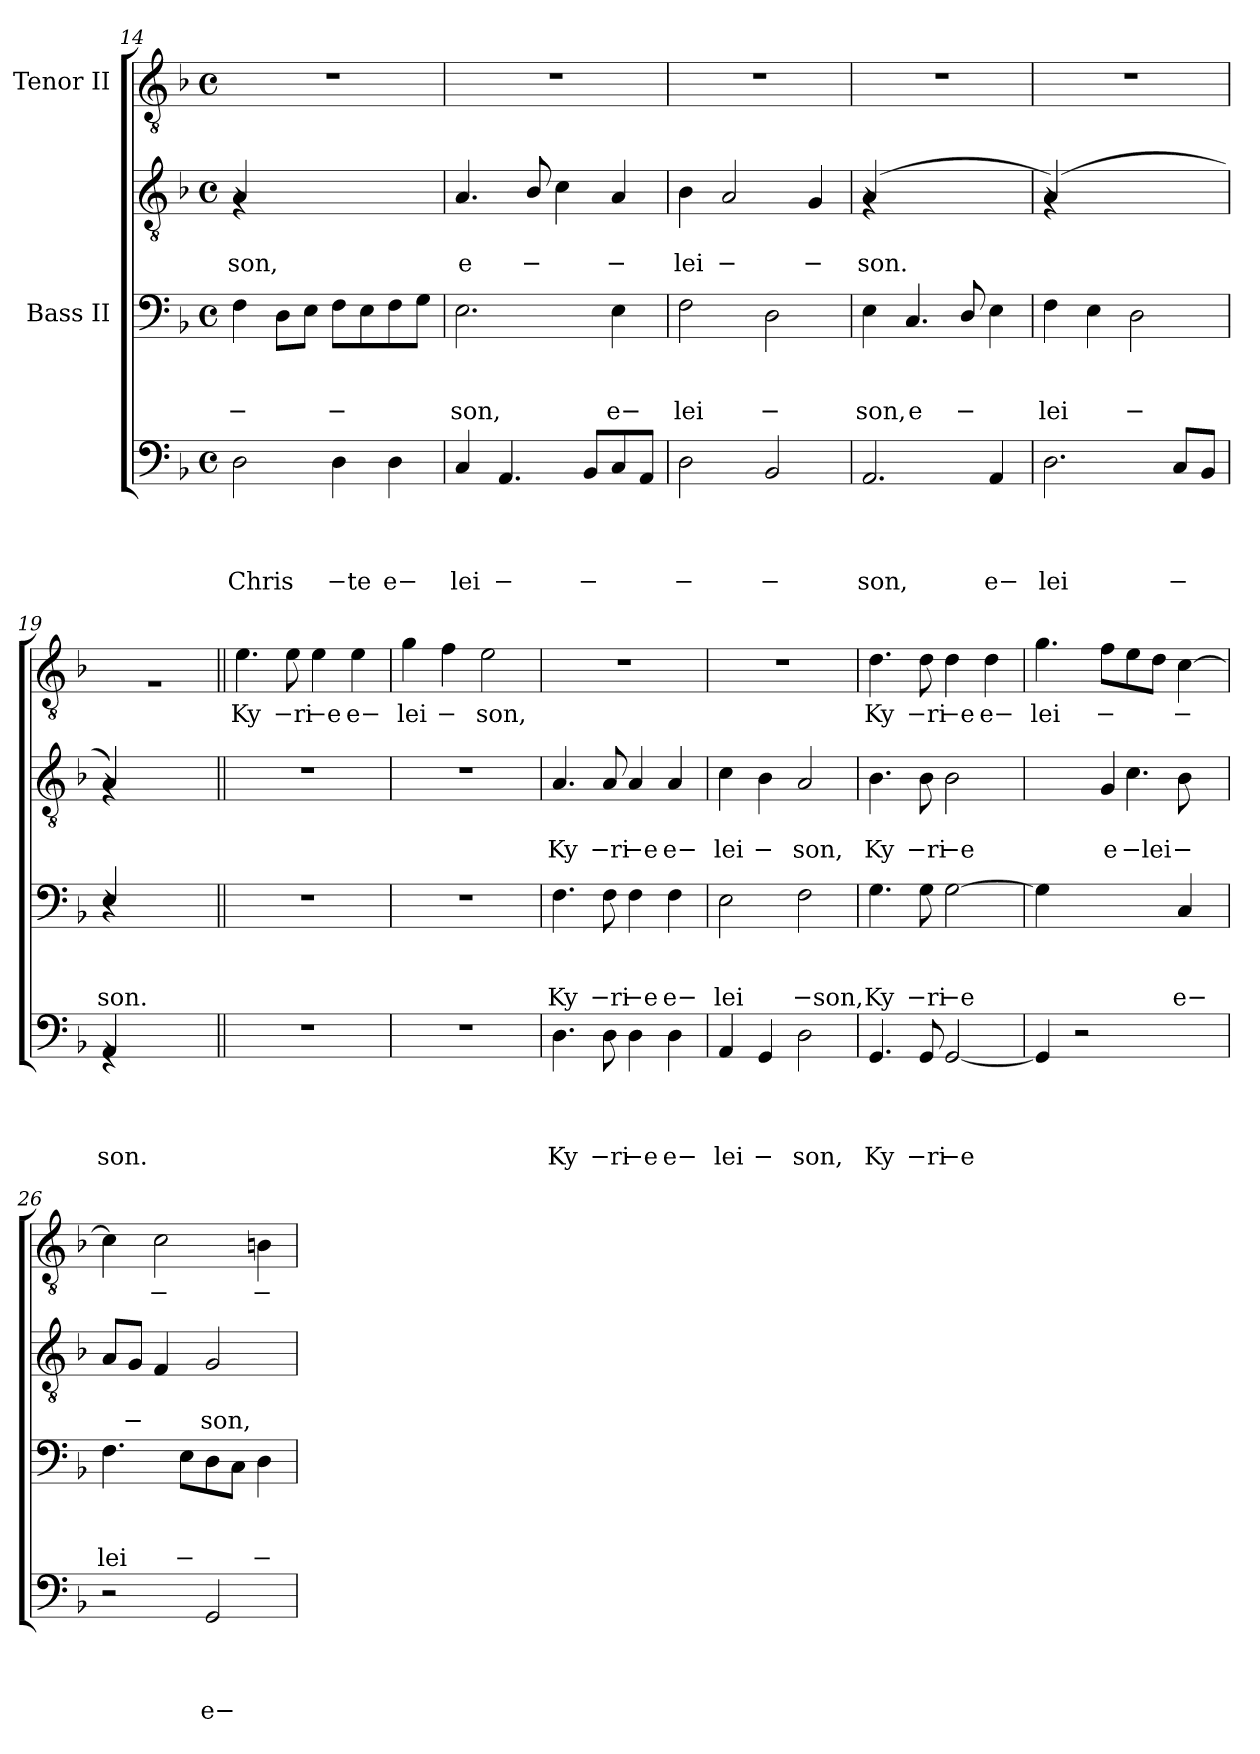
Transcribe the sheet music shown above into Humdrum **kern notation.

**kern	**text	**text	**text	**text	**kern	**text	**text	**text	**kern	**text	**text	**kern	**text
*part4	*part4	*part4	*part4	*part4	*part3	*part3	*part3	*part3	*part2	*part2	*part2	*part1	*part1
*staff4	*staff4	*staff4	*staff4	*staff4	*staff3	*staff3	*staff3	*staff3	*staff2	*staff2	*staff2	*staff1	*staff1
*	*	*	*	*	*I"Bass II	*	*	*	*	*	*	*I"Tenor II	*
*clefF4	*	*	*	*	*clefF4	*	*	*	*clefGv2	*	*	*clefGv2	*
*k[b-]	*	*	*	*	*k[b-]	*	*	*	*k[b-]	*	*	*k[b-]	*
*F:	*	*	*	*	*F:	*	*	*	*F:	*	*	*F:	*
*M4/4	*	*	*	*	*M4/4	*	*	*	*M4/4	*	*	*M4/4	*
*met(c)	*	*	*	*	*met(c)	*	*	*	*met(c)	*	*	*met(c)	*
=14	=14	=14	=14	=14	=14	=14	=14	=14	=14	=14	=14	=14	=14
!	!	!	!	!LO:LY:b	!	!	!	!LO:LY:b	!LO:N:head=solid	!	!LO:LY:b	!	!
*	*	*	*	*	*	*	*	*	*^	*	*	*	*
2D\	.	.	.	Chris	4F\	.	.	−	4A/	4rF	.	son,	1r	.
.	.	.	.	.	8D\L	.	.	.	2.ryy	2.ryy	.	.	.	.
.	.	.	.	.	8E\J	.	.	.	.	.	.	.	.	.
!	!	!	!	!LO:LY:b:rj	!	!	!	!LO:LY:b	!	!	!	!	!	!
4D\	.	.	.	−te	8F\L	.	.	−	.	.	.	.	.	.
.	.	.	.	.	8E\	.	.	.	.	.	.	.	.	.
!	!	!	!	!LO:LY:b	!	!	!	!	!	!	!	!	!	!
4D\	.	.	.	e−	8F\	.	.	.	.	.	.	.	.	.
.	.	.	.	.	8G\J	.	.	.	.	.	.	.	.	.
*	*	*	*	*	*	*	*	*	*v	*v	*	*	*	*
!!LO:PB:g=z
=15	=15	=15	=15	=15	=15	=15	=15	=15	=15	=15	=15	=15	=15
!	!	!	!	!LO:LY:b	!	!	!	!LO:LY:b	!	!	!LO:LY:b	!	!
4C/	.	.	.	lei	2.E\	.	.	son,	4.A/	.	e	1r	.
!	!	!	!	!LO:LY:b	!	!	!	!	!	!	!	!	!
4.AA/	.	.	.	−	.	.	.	.	.	.	.	.	.
!	!	!	!	!	!	!	!	!	!	!	!LO:LY:b	!	!
.	.	.	.	.	.	.	.	.	8B-/	.	−	.	.
.	.	.	.	.	.	.	.	.	4c\	.	.	.	.
!	!	!	!	!LO:LY:b	!	!	!	!	!	!	!	!	!
8BB-/L	.	.	.	−	.	.	.	.	.	.	.	.	.
!	!	!	!	!	!	!	!	!LO:LY:b	!	!	!LO:LY:b	!	!
8C/	.	.	.	.	4E\	.	.	e−	4A/	.	−	.	.
8AA/J	.	.	.	.	.	.	.	.	.	.	.	.	.
=16	=16	=16	=16	=16	=16	=16	=16	=16	=16	=16	=16	=16	=16
!	!	!	!	!LO:LY:b	!	!	!	!LO:LY:b	!	!	!LO:LY:b	!	!
2D\	.	.	.	−	2F\	.	.	lei	4B-\	.	lei	1r	.
!	!	!	!	!	!	!	!	!	!	!	!LO:LY:b	!	!
.	.	.	.	.	.	.	.	.	2A/	.	−	.	.
!	!	!	!	!LO:LY:b	!	!	!	!LO:LY:b	!	!	!	!	!
2BB-/	.	.	.	−	2D\	.	.	−	.	.	.	.	.
!	!	!	!	!	!	!	!	!	!	!	!LO:LY:b	!	!
.	.	.	.	.	.	.	.	.	4G/	.	−	.	.
=17	=17	=17	=17	=17	=17	=17	=17	=17	=17	=17	=17	=17	=17
!	!	!	!	!LO:LY:b	!	!	!	!LO:LY:b	!LO:N:head=solid	!	!LO:LY:b	!	!
*	*	*	*	*	*	*	*	*	*^	*	*	*	*
2.AA/	.	.	.	son,	4E\	.	.	son,	(<4A/	4rF	.	son.	1r	.
!	!	!	!	!	!	!	!	!LO:LY:b	!	!	!	!	!	!
.	.	.	.	.	4.C/	.	.	e	2.ryy	2.ryy	.	.	.	.
!	!	!	!	!	!	!	!	!LO:LY:b	!	!	!	!	!	!
.	.	.	.	.	8D/	.	.	−	.	.	.	.	.	.
!	!	!	!	!LO:LY:b	!	!	!	!	!	!	!	!	!	!
4AA/	.	.	.	e−	4E\	.	.	.	.	.	.	.	.	.
=18	=18	=18	=18	=18	=18	=18	=18	=18	=18	=18	=18	=18	=18	=18
!	!	!	!	!LO:LY:b	!	!	!	!LO:LY:b	!LO:N:head=solid	!	!	!	!	!
2.D\	.	.	.	lei	4F\	.	.	lei	(<4A/)	4rF	.	.	1r	.
.	.	.	.	.	4E\	.	.	.	2.ryy	2.ryy	.	.	.	.
!	!	!	!	!	!	!	!	!LO:LY:b	!	!	!	!	!	!
.	.	.	.	.	2D\	.	.	−	.	.	.	.	.	.
!	!	!	!	!LO:LY:b	!	!	!	!	!	!	!	!	!	!
8C/L	.	.	.	−	.	.	.	.	.	.	.	.	.	.
8BB-/J	.	.	.	.	.	.	.	.	.	.	.	.	.	.
=19	=19	=19	=19	=19	=19	=19	=19	=19	=19	=19	=19	=19	=19	=19
!LO:N:head=solid	!	!	!	!LO:LY:b	!LO:N:head=solid	!	!	!LO:LY:b	!LO:N:head=solid	!	!	!	!LO:N:vis=1	!
*^	*	*	*	*	*^	*	*	*	*	*	*	*	*	*
4AA/	4rFF	.	.	.	son.	4E/	4rC	.	.	son.	4A/)	4rF	.	.	1rA	.
2.ryy	2.ryy	.	.	.	.	2.ryy	2.ryy	.	.	.	2.ryy	2.ryy	.	.	.	.
!!LO:LB:g=z
=20||	=20||	=20||	=20||	=20||	=20||	=20||	=20||	=20||	=20||	=20||	=20||	=20||	=20||	=20||	=20||	=20||
!	!	!	!	!	!	!	!	!	!	!	!	!	!	!	!	!LO:LY:b
*v	*v	*	*	*	*	*	*	*	*	*	*v	*v	*	*	*	*
*	*	*	*	*	*v	*v	*	*	*	*	*	*	*	*
1r	.	.	.	.	1r	.	.	.	1r	.	.	4.e\	Ky
!	!	!	!	!	!	!	!	!	!	!	!	!	!LO:LY:b:rj
.	.	.	.	.	.	.	.	.	.	.	.	8e\	−ri
!	!	!	!	!	!	!	!	!	!	!	!	!	!LO:LY:b:rj
.	.	.	.	.	.	.	.	.	.	.	.	4e\	−e
!	!	!	!	!	!	!	!	!	!	!	!	!	!LO:LY:b
.	.	.	.	.	.	.	.	.	.	.	.	4e\	e−
=21	=21	=21	=21	=21	=21	=21	=21	=21	=21	=21	=21	=21	=21
!	!	!	!	!	!	!	!	!	!	!	!	!	!LO:LY:b
1r	.	.	.	.	1r	.	.	.	1r	.	.	4g\	lei
!	!	!	!	!	!	!	!	!	!	!	!	!	!LO:LY:b
.	.	.	.	.	.	.	.	.	.	.	.	4f\	−
!	!	!	!	!	!	!	!	!	!	!	!	!	!LO:LY:b
.	.	.	.	.	.	.	.	.	.	.	.	2e\	son,
=22	=22	=22	=22	=22	=22	=22	=22	=22	=22	=22	=22	=22	=22
!	!	!	!	!LO:LY:b	!	!	!	!LO:LY:b	!	!	!LO:LY:b	!	!
4.D\	.	.	.	Ky	4.F\	.	.	Ky	4.A/	.	Ky	1r	.
!	!	!	!	!LO:LY:b:rj	!	!	!	!LO:LY:b:rj	!	!	!LO:LY:b:rj	!	!
8D\	.	.	.	−ri	8F\	.	.	−ri	8A/	.	−ri	.	.
!	!	!	!	!LO:LY:b:rj	!	!	!	!LO:LY:b:rj	!	!	!LO:LY:b:rj	!	!
4D\	.	.	.	−e	4F\	.	.	−e	4A/	.	−e	.	.
!	!	!	!	!LO:LY:b	!	!	!	!LO:LY:b	!	!	!LO:LY:b	!	!
4D\	.	.	.	e−	4F\	.	.	e−	4A/	.	e−	.	.
=23	=23	=23	=23	=23	=23	=23	=23	=23	=23	=23	=23	=23	=23
!	!	!	!	!LO:LY:b	!	!	!	!LO:LY:b	!	!	!LO:LY:b	!	!
4AA/	.	.	.	lei	2E\	.	.	lei	4c\	.	lei	1r	.
!	!	!	!	!LO:LY:b	!	!	!	!	!	!	!LO:LY:b	!	!
4GG/	.	.	.	−	.	.	.	.	4B-\	.	−	.	.
!	!	!	!	!LO:LY:b	!	!	!	!LO:LY:b:rj	!	!	!LO:LY:b	!	!
2D\	.	.	.	son,	2F\	.	.	−son,	2A/	.	son,	.	.
=24	=24	=24	=24	=24	=24	=24	=24	=24	=24	=24	=24	=24	=24
!	!	!	!	!LO:LY:b	!	!	!	!LO:LY:b	!	!	!LO:LY:b	!	!LO:LY:b
4.GG/	.	.	.	Ky	4.G\	.	.	Ky	4.B-\	.	Ky	4.d\	Ky
!	!	!	!	!LO:LY:b:rj	!	!	!	!LO:LY:b:rj	!	!	!LO:LY:b:rj	!	!LO:LY:b:rj
8GG/	.	.	.	−ri	8G\	.	.	−ri	8B-\	.	−ri	8d\	−ri
!	!	!	!	!LO:LY:b:rj	!	!	!	!LO:LY:b:rj	!	!	!LO:LY:b:rj	!	!LO:LY:b:rj
[<2GG/	.	.	.	−e	[<2G\	.	.	−e	2B-\	.	−e	4d\	−e
!	!	!	!	!	!	!	!	!	!	!	!	!	!LO:LY:b
.	.	.	.	.	.	.	.	.	.	.	.	4d\	e−
!!LO:LB:g=z
=25	=25	=25	=25	=25	=25	=25	=25	=25	=25	=25	=25	=25	=25
*	*	*	*	*	*	*	*	*	*^	*	*	*	*
*	*	*	*	*	*	*	*	*	*	*^	*	*	*	*
!	!	!	!	!	!	!	!	!	!	!	!	!	!	!	!LO:LY:b
4GG/]	.	.	.	.	4G\]	.	.	.	4.ryy	2ryy	2.ryy	.	.	4.g\	lei
2r	.	.	.	.	2ryy	.	.	.	.	.	.	.	.	.	.
!	!	!	!	!	!	!	!	!	!	!	!	!	!LO:LY:b	!	!LO:LY:b
.	.	.	.	.	.	.	.	.	4G/	.	.	.	e	8f\L	−
!	!	!	!	!	!	!	!	!	!	!	!	!	!LO:LY:b:rj	!	!
.	.	.	.	.	.	.	.	.	.	4.c\	.	.	−lei	8e\	.
.	.	.	.	.	.	.	.	.	8ryy	.	.	.	.	8d\J	.
!	!	!	!	!	!	!	!	!LO:LY:b	!	!	!	!	!LO:LY:b	!	!LO:LY:b
4ryy	.	.	.	.	4C/	.	.	e−	4ryy	.	8B-\	.	−	[>4c\	−
.	.	.	.	.	.	.	.	.	.	8ryy	8ryy	.	.	.	.
=26	=26	=26	=26	=26	=26	=26	=26	=26	=26	=26	=26	=26	=26	=26	=26
!	!	!	!	!	!	!	!	!LO:LY:b	!	!	!	!	!	!	!
*	*	*	*	*	*	*	*	*	*v	*v	*v	*	*	*	*
2r	.	.	.	.	4.F\	.	.	lei	8A/L	.	.	4c\]	.
!	!	!	!	!	!	!	!	!	!	!	!LO:LY:b	!	!
.	.	.	.	.	.	.	.	.	8G/J	.	−	.	.
!	!	!	!	!	!	!	!	!	!	!	!	!	!LO:LY:b
.	.	.	.	.	.	.	.	.	4F/	.	.	2c\	−
!	!	!	!	!	!	!	!	!LO:LY:b	!	!	!	!	!
.	.	.	.	.	8E\L	.	.	−	.	.	.	.	.
!	!	!	!	!LO:LY:b	!	!	!	!	!	!	!LO:LY:b	!	!
2GG/	.	.	.	e−	8D\	.	.	.	2G/	.	son,	.	.
.	.	.	.	.	8C\J	.	.	.	.	.	.	.	.
!	!	!	!	!	!	!	!	!LO:LY:b	!	!	!	!	!LO:LY:b
.	.	.	.	.	4D\	.	.	−	.	.	.	4Bn\	−
=	=	=	=	=	=	=	=	=	=	=	=	=	=
*-	*-	*-	*-	*-	*-	*-	*-	*-	*-	*-	*-	*-	*-
